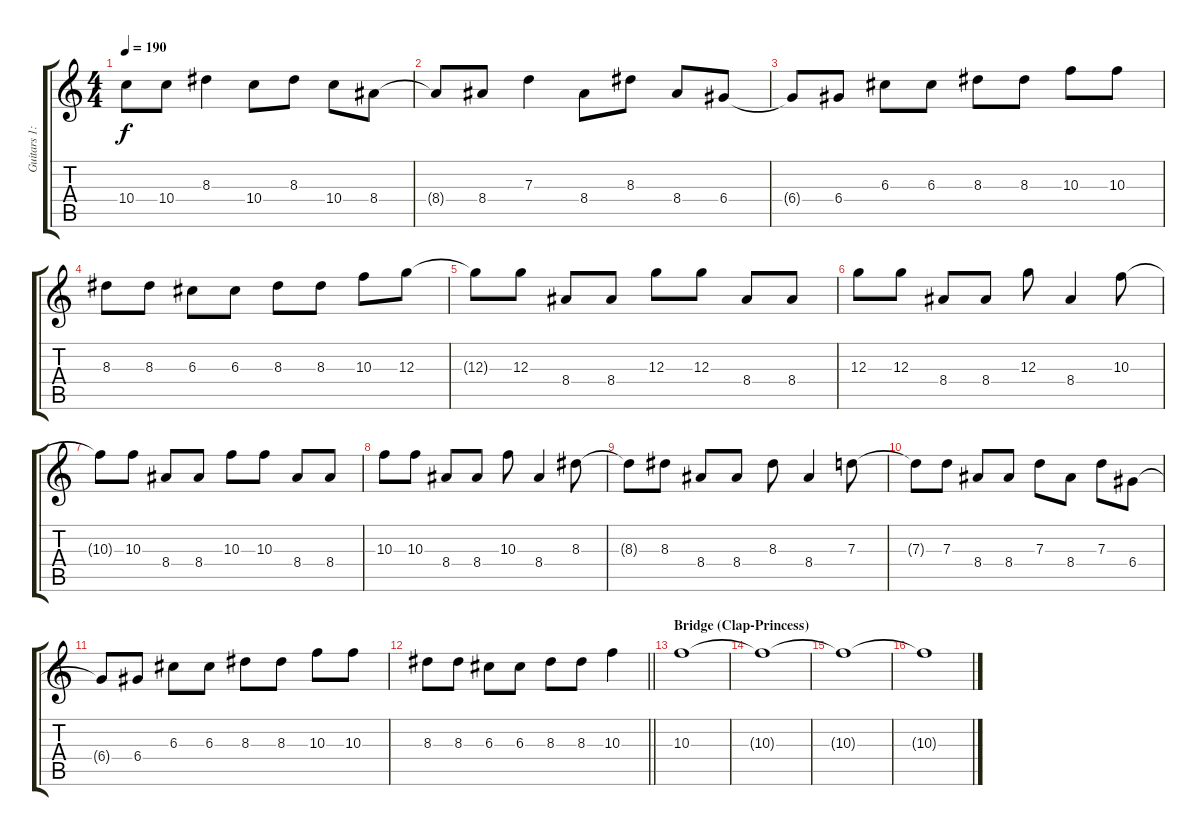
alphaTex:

\track ("Guitars 1: (Lead)" "Guitars 1:") {instrument distortionguitar}
\staff {score tabs}
\tuning (E4 B3 G3 D3 A2 E2) {hide}
\ts (4 4)
\tempo 190
\clef g2
\ks c
10.4{t}.8{dy f} 10.4.8 8.3.4 10.4.8 8.3.8 10.4.8 8.4.8 |
8.4{t}.8 8.4.8 7.3.4 8.4.8 8.3.8 8.4.8 6.4.8 |
6.4{t}.8 6.4.8 6.3.8 6.3.8 8.3.8 8.3.8 10.3.8 10.3.8 |
8.3.8 8.3.8 6.3.8 6.3.8 8.3.8 8.3.8 10.3.8 12.3.8 |
12.3{t}.8 12.3.8 8.4.8 8.4.8 12.3.8 12.3.8 8.4.8 8.4.8 |
12.3.8 12.3.8 8.4.8 8.4.8 12.3.8 8.4.4 10.3.8 |
10.3{t}.8 10.3.8 8.4.8 8.4.8 10.3.8 10.3.8 8.4.8 8.4.8 |
10.3.8 10.3.8 8.4.8 8.4.8 10.3.8 8.4.4 8.3.8 |
8.3{t}.8 8.3.8 8.4.8 8.4.8 8.3.8 8.4.4 7.3.8 |
7.3{t}.8 7.3.8 8.4.8 8.4.8 7.3.8 8.4.8 7.3.8 6.4.8 |
6.4{t}.8 6.4.8 6.3.8 6.3.8 8.3.8 8.3.8 10.3.8 10.3.8 |
\barLineRight lightlight
8.3.8 8.3.8 6.3.8 6.3.8 8.3.8 8.3.8 10.3.4 |
\section ("" "Bridge (Clap-Princess)")
10.3.1 |
10.3{t}.1 |
10.3{t}.1 |
10.3{t}.1
